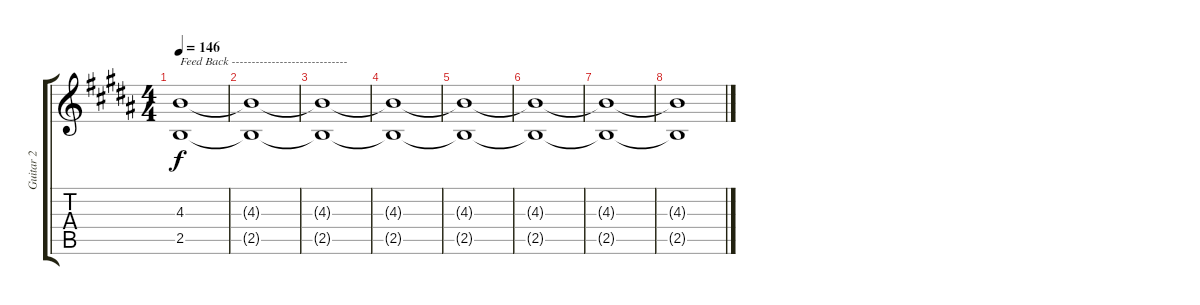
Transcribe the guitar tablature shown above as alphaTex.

\track ("Guitar 2" "Guitar 2") {instrument distortionguitar}
\staff {score tabs}
\tuning (E4 B3 G3 D3 A2 E2) {hide}
\ts (4 4)
\tempo 146
\clef g2
\ks b
(4.3{t} 2.5{t}).1{txt "Feed Back ----------------------------- " dy f} |
(4.3{t} 2.5{t}).1 |
(4.3{t} 2.5{t}).1 |
(4.3{t} 2.5{t}).1 |
(4.3{t} 2.5{t}).1 |
(4.3{t} 2.5{t}).1 |
(4.3{t} 2.5{t}).1 |
(4.3{t} 2.5{t}).1
